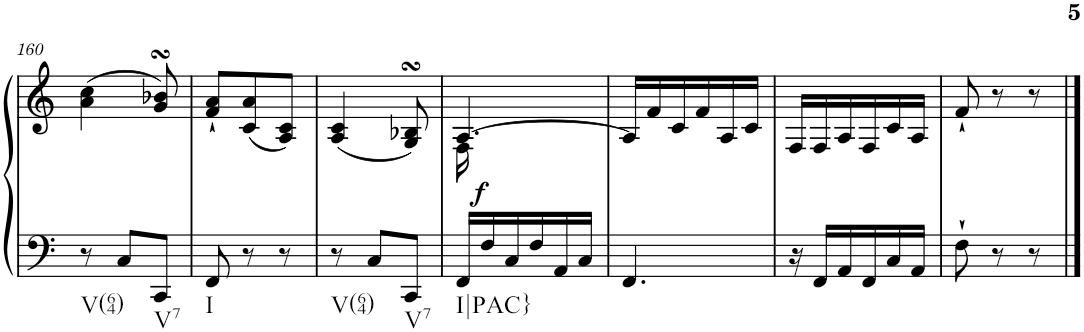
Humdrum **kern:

**kern	**kern	**dynam
*part1	*part1	*part1
*staff2	*staff1	*staff1/2
*I"Harpsichord	*	*
*I'Hch.	*	*
!!LO:PB:g=z
*clefF4	*clefG2	*
*k[]	*k[]	*
*M3/8	*M3/8	*
=160	=160	=160
!LO:TX:b:t=V(64)	!	!
8r	(>4a\ 4cc\	.
8C/L	.	.
!LO:TX:b:t=V7	!	!
8CC/J	8g/sSSS 8b-X/sSSS)	.
=161	=161	=161
!LO:TX:b:t=I	!	!
8FF/	8f/` 8a/`L	.
8r	(<8c/ 8a/	.
8r	8A/ 8c/J)	.
=162	=162	=162
!LO:TX:b:t=V(64)	!	!
8r	(<4A/ 4c/	.
8C/L	.	.
!LO:TX:b:t=V7	!	!
8CC/J	8G/sSSS 8B-X/sSSS)	.
=163	=163	=163
*	*^	*
!LO:TX:b:t=I|PAC}	!	!	!
!	!	!	!LO:DY:b
16FF/LL	[4.A/	16F\	f
16F/	.	4ryy	.
16C/	.	.	.
16F/	.	.	.
16AA/	.	.	.
16C/JJ	.	16ryy	.
*	*v	*v	*
=164	=164	=164
4.FF/	16A/LL]	.
.	16f/	.
.	16c/	.
.	16f/	.
.	16A/	.
.	16c/JJ	.
=165	=165	=165
16r	16F/LL	.
16FF/LL	16F/	.
16AA/	16A/	.
16FF/	16F/	.
16C/	16c/	.
16AA/JJ	16A/JJ	.
=166	=166	=166
8F`\	8f`/	.
8r	8r	.
8r	8r	.
==	==	==
*-	*-	*-
